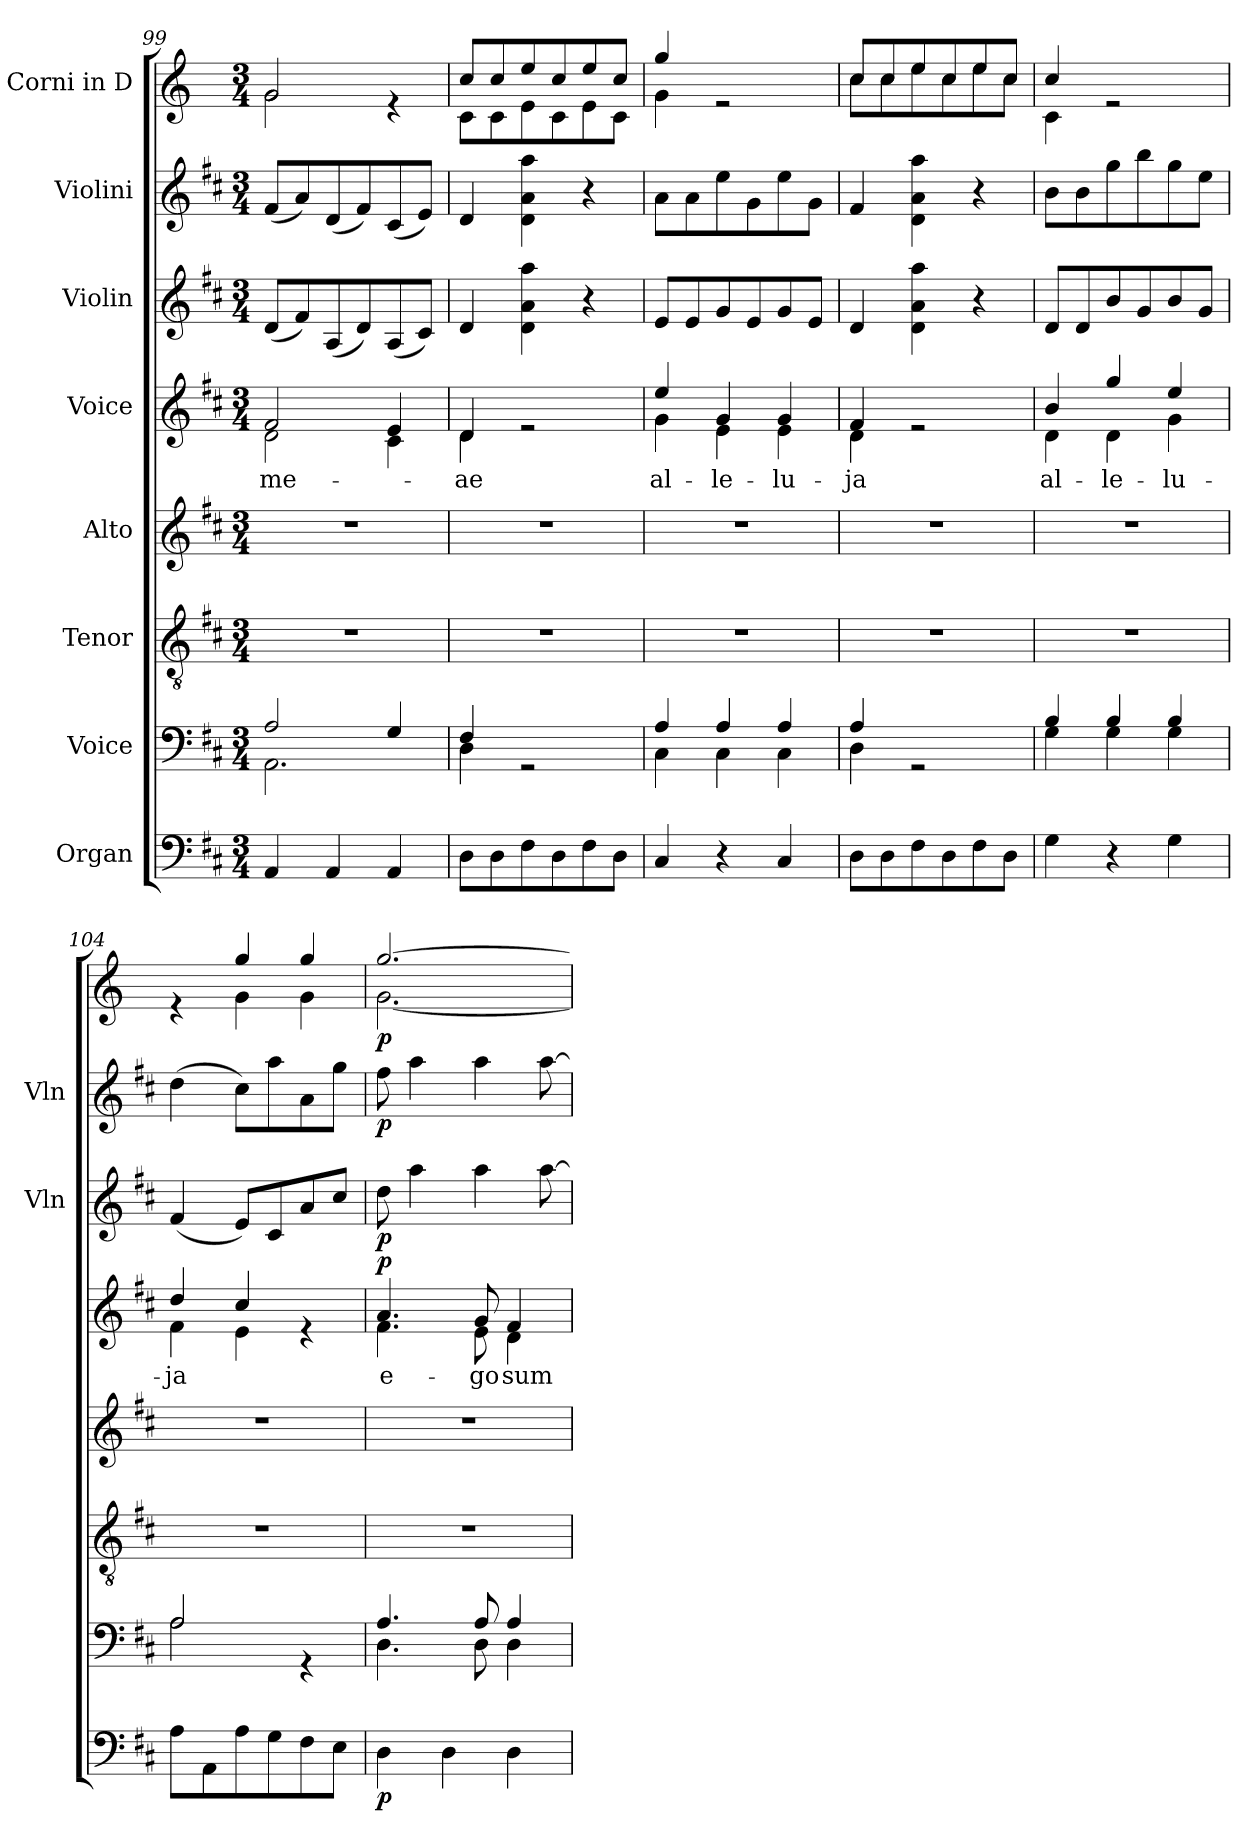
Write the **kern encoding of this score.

**kern	**dynam	**kern	**kern	**kern	**kern	**text	**dynam	**kern	**dynam	**kern	**dynam	**kern	**dynam
*part8	*part8	*part7	*part6	*part5	*part4	*part4	*part4	*part3	*part3	*part2	*part2	*part1	*part1
*staff8	*staff8	*staff7	*staff6	*staff5	*staff4	*staff4	*staff4	*staff3	*staff3	*staff2	*staff2	*staff1	*staff1
*I"Organ	*	*I"Voice	*I"Tenor	*I"Alto	*I"Voice	*	*	*I"Violin	*	*I"Violini	*	*I"Corni in D	*
*	*	*	*	*	*	*	*	*I'Vln	*	*I'Vln	*	*	*
*clefF4	*	*clefF4	*clefGv2	*clefG2	*clefG2	*	*	*clefG2	*	*clefG2	*	*clefG2	*
*	*	*	*	*	*	*	*	*	*	*	*	*ITrd6c10	*
*k[f#c#]	*	*k[f#c#]	*k[f#c#]	*k[f#c#]	*k[f#c#]	*	*	*k[f#c#]	*	*k[f#c#]	*	*k[f#c#]	*
*M3/4	*	*M3/4	*M3/4	*M3/4	*M3/4	*	*	*M3/4	*	*M3/4	*	*M3/4	*
=99	=99	=99	=99	=99	=99	=99	=99	=99	=99	=99	=99	=99	=99
*	*	*^	*	*	*	*	*	*	*	*	*	*	*
!	!	!	!	!	!	!	!LO:LY:b	!	!	!	!	!	!	!
*	*	*	*	*	*	*^	*	*	*	*	*	*	*^	*
4AA/	.	2A/	2.AA\	2.r	2.r	2f#/	2d\	me-	.	(8d/L	.	(8f#/L	.	2A/	2A\	.
.	.	.	.	.	.	.	.	.	.	8f#/)	.	8a/)	.	.	.	.
4AA/	.	.	.	.	.	.	.	.	.	(8A/	.	(8d/	.	.	.	.
.	.	.	.	.	.	.	.	.	.	8d/)	.	8f#/)	.	.	.	.
4AA/	.	4G/	.	.	.	4e/	4c#\	.	.	(8A/	.	(8c#/	.	4re	4ryy	.
.	.	.	.	.	.	.	.	.	.	8c#/J)	.	8e/J)	.	.	.	.
=100	=100	=100	=100	=100	=100	=100	=100	=100	=100	=100	=100	=100	=100	=100	=100	=100
!	!	!	!	!	!	!	!	!LO:LY:b	!	!	!	!	!	!	!	!
8D\L	.	4F#/	4D\	2.r	2.r	4d/	4d\	-ae	.	4d/	.	4d/	.	8d/L	8D\L	.
8D\	.	.	.	.	.	.	.	.	.	.	.	.	.	8d/	8D\	.
8F#\	.	2rGG	2ryy	.	.	2re	2ryy	.	.	4d\ 4a\ 4aa\	.	4d\ 4a\ 4aa\	.	8f#/	8F#\	.
8D\	.	.	.	.	.	.	.	.	.	.	.	.	.	8d/	8D\	.
8F#\	.	.	.	.	.	.	.	.	.	4r	.	4r	.	8f#/	8F#\	.
8D\J	.	.	.	.	.	.	.	.	.	.	.	.	.	8d/J	8D\J	.
=101	=101	=101	=101	=101	=101	=101	=101	=101	=101	=101	=101	=101	=101	=101	=101	=101
!	!	!	!	!	!	!	!	!LO:LY:b	!	!	!	!	!	!	!	!
4C#/	.	4A/	4C#\	2.r	2.r	4ee/	4g\	al-	.	8e/L	.	8a\L	.	4a/	4A\	.
.	.	.	.	.	.	.	.	.	.	8e/	.	8a\	.	.	.	.
!	!	!	!	!	!	!	!	!LO:LY:b	!	!	!	!	!	!	!	!
4r	.	4A/	4C#\	.	.	4g/	4e\	-le-	.	8g/	.	8ee\	.	2re	2ryy	.
.	.	.	.	.	.	.	.	.	.	8e/	.	8g\	.	.	.	.
!	!	!	!	!	!	!	!	!LO:LY:b	!	!	!	!	!	!	!	!
4C#/	.	4A/	4C#\	.	.	4g/	4e\	-lu-	.	8g/	.	8ee\	.	.	.	.
.	.	.	.	.	.	.	.	.	.	8e/J	.	8g\J	.	.	.	.
=102	=102	=102	=102	=102	=102	=102	=102	=102	=102	=102	=102	=102	=102	=102	=102	=102
!	!	!	!	!	!	!	!	!LO:LY:b	!	!	!	!	!	!	!	!
8D\L	.	4A/	4D\	2.r	2.r	4f#/	4d\	-ja	.	4d/	.	4f#/	.	8d/L	8d\L	.
8D\	.	.	.	.	.	.	.	.	.	.	.	.	.	8d/	8d\	.
8F#\	.	2rGG	2ryy	.	.	2re	2ryy	.	.	4d\ 4a\ 4aa\	.	4d\ 4a\ 4aa\	.	8f#/	8f#\	.
8D\	.	.	.	.	.	.	.	.	.	.	.	.	.	8d/	8d\	.
8F#\	.	.	.	.	.	.	.	.	.	4r	.	4r	.	8f#/	8f#\	.
8D\J	.	.	.	.	.	.	.	.	.	.	.	.	.	8d/J	8d\J	.
=103	=103	=103	=103	=103	=103	=103	=103	=103	=103	=103	=103	=103	=103	=103	=103	=103
!	!	!	!	!	!	!	!	!LO:LY:b	!	!	!	!	!	!	!	!
4G\	.	4B/	4G\	2.r	2.r	4b/	4d\	al-	.	8d/L	.	8b\L	.	4d/	4D\	.
.	.	.	.	.	.	.	.	.	.	8d/	.	8b\	.	.	.	.
!	!	!	!	!	!	!	!	!LO:LY:b	!	!	!	!	!	!	!	!
4r	.	4B/	4G\	.	.	4gg/	4d\	-le-	.	8b/	.	8gg\	.	2re	2ryy	.
.	.	.	.	.	.	.	.	.	.	8g/	.	8bb\	.	.	.	.
!	!	!	!	!	!	!	!	!LO:LY:b	!	!	!	!	!	!	!	!
4G\	.	4B/	4G\	.	.	4ee/	4g\	-lu-	.	8b/	.	8gg\	.	.	.	.
.	.	.	.	.	.	.	.	.	.	8g/J	.	8ee\J	.	.	.	.
=104	=104	=104	=104	=104	=104	=104	=104	=104	=104	=104	=104	=104	=104	=104	=104	=104
!	!	!	!	!	!	!	!	!LO:LY:b	!	!	!	!	!	!	!	!
8A\L	.	2A/	2A\	2.r	2.r	4dd/	4f#\	-ja	.	(4f#/	.	(4dd\	.	4re	4ryy	.
8AA\	.	.	.	.	.	.	.	.	.	.	.	.	.	.	.	.
8A\	.	.	.	.	.	4cc#/	4e\	.	.	8e/L)	.	8cc#\L)	.	4a/	4A\	.
8G\	.	.	.	.	.	.	.	.	.	8c#/	.	8aa\	.	.	.	.
8F#\	.	4rGG	4ryy	.	.	4re	4ryy	.	.	8a/	.	8a\	.	4a/	4A\	.
8E\J	.	.	.	.	.	.	.	.	.	8cc#/J	.	8gg\J	.	.	.	.
=105	=105	=105	=105	=105	=105	=105	=105	=105	=105	=105	=105	=105	=105	=105	=105	=105
!	!LO:DY:b	!	!	!	!	!	!	!LO:LY:b	!LO:DY:b	!	!LO:DY:b	!	!LO:DY:b	!	!	!LO:DY:b
4D\	p	4.A/	4.D\	2.r	2.r	4.a/	4.f#\	e-	p	8dd\	p	8ff#\	p	[2.a/	[2.A\	p
.	.	.	.	.	.	.	.	.	.	4aa\	.	4aa\	.	.	.	.
4D\	.	.	.	.	.	.	.	.	.	.	.	.	.	.	.	.
!	!	!	!	!	!	!	!	!LO:LY:b	!	!	!	!	!	!	!	!
.	.	8A/	8D\	.	.	8g/	8e\	-go	.	4aa\	.	4aa\	.	.	.	.
!	!	!	!	!	!	!	!	!LO:LY:b	!	!	!	!	!	!	!	!
4D\	.	4A/	4D\	.	.	4f#/	4d\	sum	.	.	.	.	.	.	.	.
.	.	.	.	.	.	.	.	.	.	[8aa\	.	[8aa\	.	.	.	.
*	*	*v	*v	*	*	*v	*v	*	*	*	*	*	*	*v	*v	*
=	=	=	=	=	=	=	=	=	=	=	=	=	=
*-	*-	*-	*-	*-	*-	*-	*-	*-	*-	*-	*-	*-	*-
